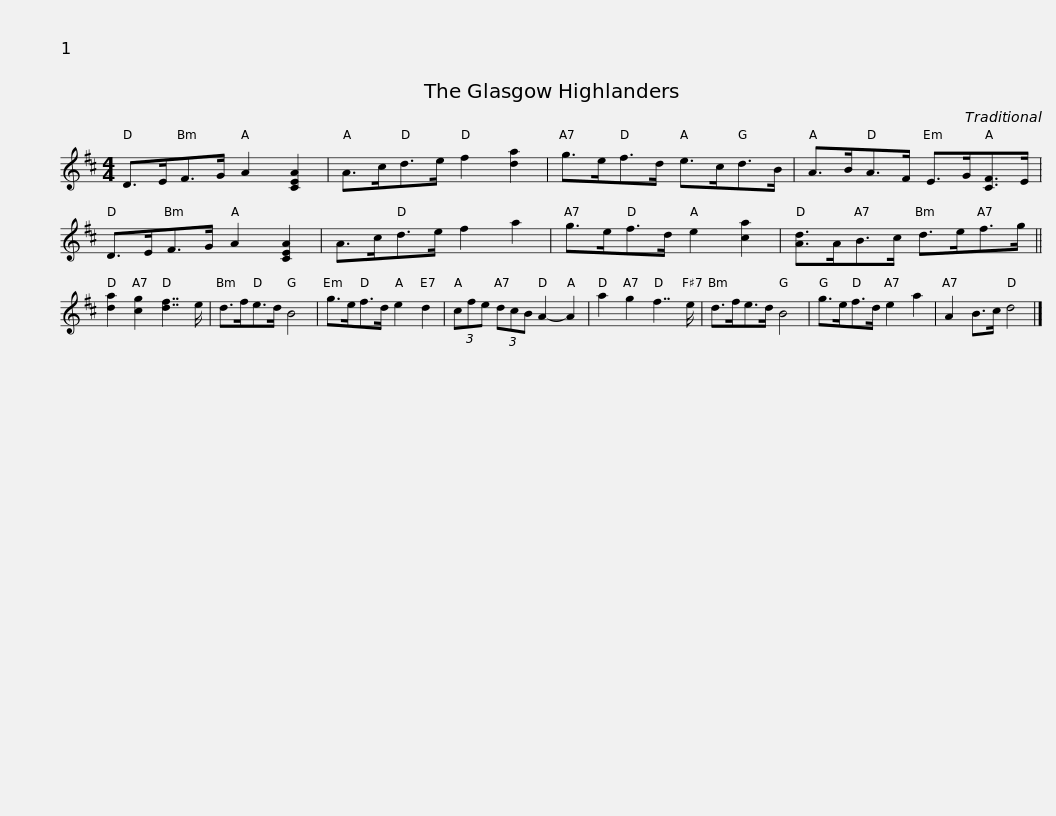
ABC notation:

X:1
L:1/8
M:4/4
I:linebreak $
K:D
V:1 treble
V:1
 D>EF>G A2 [CEA]2 | A>cd>e f2 [da]2 | g>ef>d e>cd>B | A>BA>F E>G[CF]>E | D>EF>G A2 [CEA]2 |$ %5
 A>cd>e f2 a2 | g>ef>d e2 [ca]2 | [Ad]>AB>c d>ef>g || [da]2 [cg]2 [df]7/2 e/ | d>fe>d B4 | %10
 g>ef>d e2 d2 |$ (3cfe (3dcB A2- A2 | a2 g2 f7/2 e/ | d>fe>d B4 | g>ef>d e2 a2 | %15
 A2 B>c d4 |] %16
